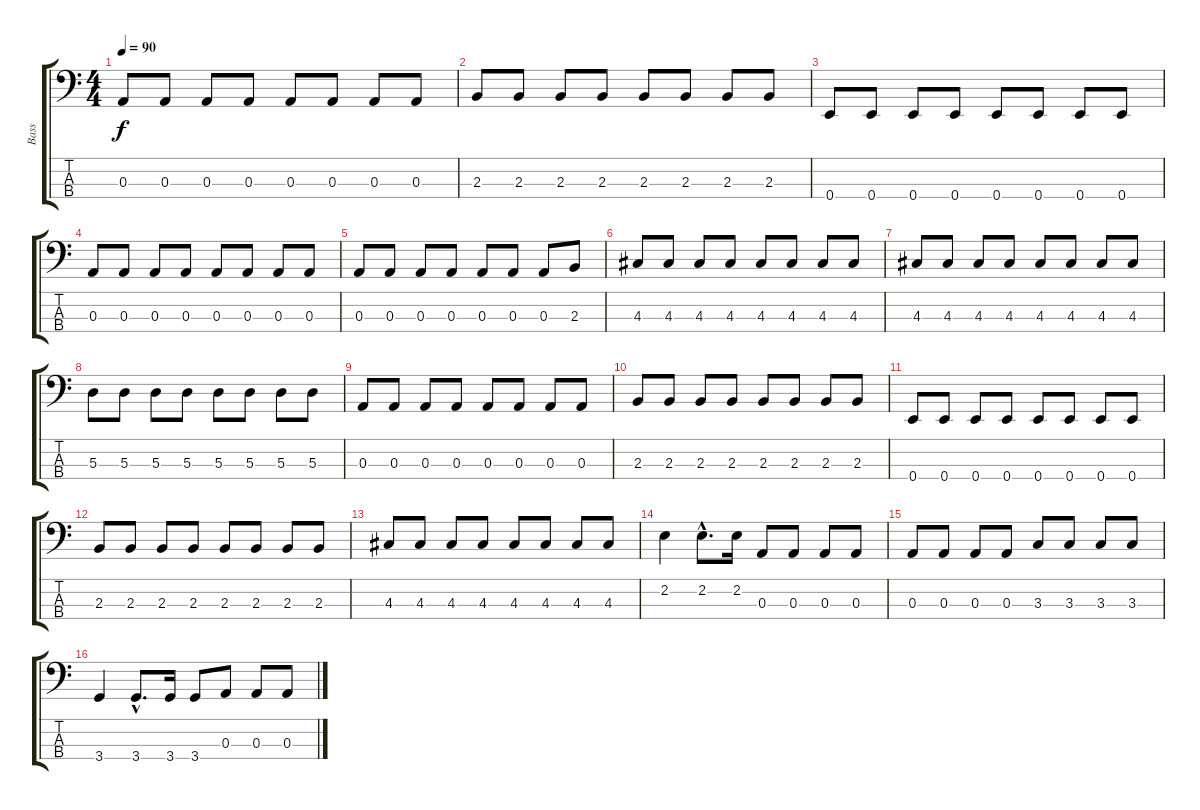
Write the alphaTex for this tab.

\track ("Bass" "Bass") {instrument electricbassfinger}
\staff {score tabs}
\tuning (G2 D2 A1 E1) {hide}
\ts (4 4)
\tempo 90
\clef f4
\ks c
0.3.8{dy f} 0.3.8 0.3.8 0.3.8 0.3.8 0.3.8 0.3.8 0.3.8 |
2.3.8 2.3.8 2.3.8 2.3.8 2.3.8 2.3.8 2.3.8 2.3.8 |
0.4.8 0.4.8 0.4.8 0.4.8 0.4.8 0.4.8 0.4.8 0.4.8 |
0.3.8 0.3.8 0.3.8 0.3.8 0.3.8 0.3.8 0.3.8 0.3.8 |
0.3.8 0.3.8 0.3.8 0.3.8 0.3.8 0.3.8 0.3.8 2.3.8 |
4.3.8 4.3.8 4.3.8 4.3.8 4.3.8 4.3.8 4.3.8 4.3.8 |
4.3.8 4.3.8 4.3.8 4.3.8 4.3.8 4.3.8 4.3.8 4.3.8 |
5.3.8 5.3.8 5.3.8 5.3.8 5.3.8 5.3.8 5.3.8 5.3.8 |
0.3.8 0.3.8 0.3.8 0.3.8 0.3.8 0.3.8 0.3.8 0.3.8 |
2.3.8 2.3.8 2.3.8 2.3.8 2.3.8 2.3.8 2.3.8 2.3.8 |
0.4.8 0.4.8 0.4.8 0.4.8 0.4.8 0.4.8 0.4.8 0.4.8 |
2.3.8 2.3.8 2.3.8 2.3.8 2.3.8 2.3.8 2.3.8 2.3.8 |
4.3.8 4.3.8 4.3.8 4.3.8 4.3.8 4.3.8 4.3.8 4.3.8 |
2.2.4 2.2{hac}.8{d} 2.2.16 0.3.8 0.3.8 0.3.8 0.3.8 |
0.3.8 0.3.8 0.3.8 0.3.8 3.3.8 3.3.8 3.3.8 3.3.8 |
3.4.4 3.4{hac}.8{d} 3.4.16 3.4.8 0.3.8 0.3.8 0.3.8
